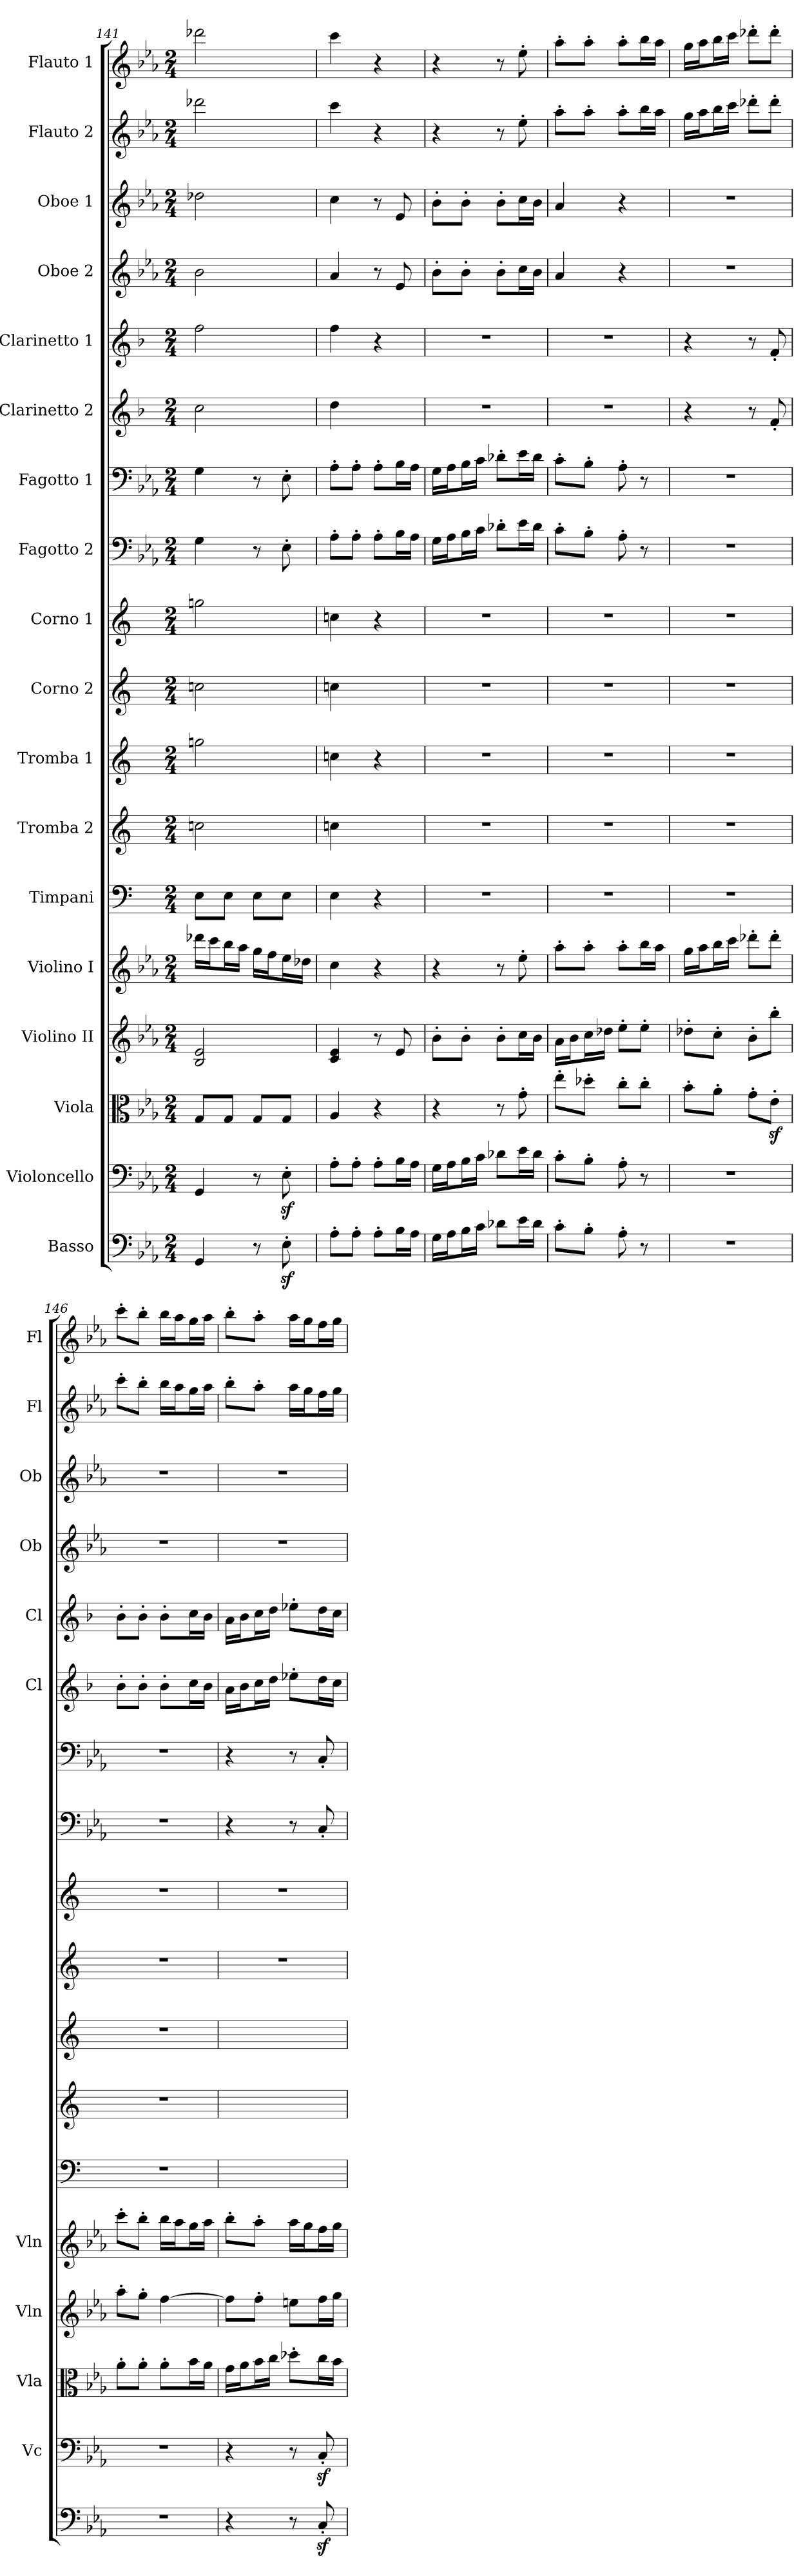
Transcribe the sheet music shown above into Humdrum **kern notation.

**kern	**kern	**kern	**kern	**kern	**kern	**kern	**kern	**kern	**kern	**kern	**kern	**kern	**kern	**kern	**kern	**kern	**kern
*part18	*part17	*part16	*part15	*part14	*part13	*part12	*part11	*part10	*part9	*part8	*part7	*part6	*part5	*part4	*part3	*part2	*part1
*staff18	*staff17	*staff16	*staff15	*staff14	*staff13	*staff12	*staff11	*staff10	*staff9	*staff8	*staff7	*staff6	*staff5	*staff4	*staff3	*staff2	*staff1
*I"Basso	*I"Violoncello	*I"Viola	*I"Violino II	*I"Violino I	*I"Timpani	*I"Tromba 2	*I"Tromba 1	*I"Corno 2	*I"Corno 1	*I"Fagotto 2	*I"Fagotto 1	*I"Clarinetto 2	*I"Clarinetto 1	*I"Oboe 2	*I"Oboe 1	*I"Flauto 2	*I"Flauto 1
*	*I'Vc	*I'Vla	*I'Vln	*I'Vln	*	*	*	*	*	*	*	*I'Cl	*I'Cl	*I'Ob	*I'Ob	*I'Fl	*I'Fl
*clefF4	*clefF4	*clefC3	*clefG2	*clefG2	*clefF4	*clefG2	*clefG2	*clefG2	*clefG2	*clefF4	*clefF4	*clefG2	*clefG2	*clefG2	*clefG2	*clefG2	*clefG2
*ITrd7c12	*	*	*	*	*	*ITrd-2c-3	*ITrd-2c-3	*ITrd5c9	*ITrd5c9	*	*	*ITrd1c2	*ITrd1c2	*	*	*	*
*k[b-e-a-]	*k[b-e-a-]	*k[b-e-a-]	*k[b-e-a-]	*k[b-e-a-]	*	*	*	*	*	*k[b-e-a-]	*k[b-e-a-]	*k[b-e-a-]	*k[b-e-a-]	*k[b-e-a-]	*k[b-e-a-]	*k[b-e-a-]	*k[b-e-a-]
*M2/4	*M2/4	*M2/4	*M2/4	*M2/4	*M2/4	*M2/4	*M2/4	*M2/4	*M2/4	*M2/4	*M2/4	*M2/4	*M2/4	*M2/4	*M2/4	*M2/4	*M2/4
=141	=141	=141	=141	=141	=141	=141	=141	=141	=141	=141	=141	=141	=141	=141	=141	=141	=141
4GGG	4GG	8G/L	2B- 2e-	16ddd-X\LL	8E\L	2ee-X	2bb-X	2e-X	2b-X	4G	4G	2b-	2ee-	2b-	2dd-X	2ddd-X	2ddd-X
.	.	.	.	16ccc\J	.	.	.	.	.	.	.	.	.	.	.	.	.
.	.	8G/J	.	16bb-\L	8E\J	.	.	.	.	.	.	.	.	.	.	.	.
.	.	.	.	16aa-\JJ	.	.	.	.	.	.	.	.	.	.	.	.	.
8r	8r	8G/L	.	16gg\LL	8E\L	.	.	.	.	8r	8r	.	.	.	.	.	.
.	.	.	.	16ff\J	.	.	.	.	.	.	.	.	.	.	.	.	.
8EE-z'	8E-z'	8G/J	.	16ee-\L	8E\J	.	.	.	.	8E-'	8E-'	.	.	.	.	.	.
.	.	.	.	16dd-X\JJ	.	.	.	.	.	.	.	.	.	.	.	.	.
=142	=142	=142	=142	=142	=142	=142	=142	=142	=142	=142	=142	=142	=142	=142	=142	=142	=142
8AA-'\L	8A-'\L	4A-	4c 4e-	4cc	4E	4ee-X	4ee-X	4e-X	4e-X	8A-'\L	8A-'\L	4cc	4ee-	4a-	4cc	4ccc	4ccc
8AA-'\J	8A-'\J	.	.	.	.	.	.	.	.	8A-'\J	8A-'\J	.	.	.	.	.	.
8AA-'\L	8A-'\L	4r	8r	4r	4r	4ryy	4r	4ryy	4r	8A-'\L	8A-'\L	4ryy	4r	8r	8r	4r	4r
16BB-\L	16B-\L	.	8e-	.	.	.	.	.	.	16B-\L	16B-\L	.	.	8e-	8e-	.	.
16AA-\JJ	16A-\JJ	.	.	.	.	.	.	.	.	16A-\JJ	16A-\JJ	.	.	.	.	.	.
=143	=143	=143	=143	=143	=143	=143	=143	=143	=143	=143	=143	=143	=143	=143	=143	=143	=143
16GG\LL	16G\LL	4r	8b-'\L	4r	2r	2r	2r	2r	2r	16G\LL	16G\LL	2r	2r	8b-'\L	8b-'\L	4r	4r
16AA-\J	16A-\J	.	.	.	.	.	.	.	.	16A-\J	16A-\J	.	.	.	.	.	.
16BB-\L	16B-\L	.	8b-'\J	.	.	.	.	.	.	16B-\L	16B-\L	.	.	8b-'\J	8b-'\J	.	.
16C\JJ	16c\JJ	.	.	.	.	.	.	.	.	16c\JJ	16c\JJ	.	.	.	.	.	.
8D-X\L	8d-X\L	8r	8b-'\L	8r	.	.	.	.	.	8d-X'\L	8d-X'\L	.	.	8b-'\L	8b-'\L	8r	8r
16E-\L	16e-\L	8g'	16cc\L	8ee-'	.	.	.	.	.	16e-\L	16e-\L	.	.	16cc\L	16cc\L	8ee-'	8ee-'
16D-\JJ	16d-\JJ	.	16b-\JJ	.	.	.	.	.	.	16d-\JJ	16d-\JJ	.	.	16b-\JJ	16b-\JJ	.	.
=144	=144	=144	=144	=144	=144	=144	=144	=144	=144	=144	=144	=144	=144	=144	=144	=144	=144
8C'\L	8c'\L	8ee-'\L	16a-\LL	8aa-'\L	2r	2r	2r	2r	2r	8c'\L	8c'\L	2r	2r	4a-	4a-	8aa-'\L	8aa-'\L
.	.	.	16b-\J	.	.	.	.	.	.	.	.	.	.	.	.	.	.
8BB-'\J	8B-'\J	8dd-X'\J	16cc\L	8aa-'\J	.	.	.	.	.	8B-'\J	8B-'\J	.	.	.	.	8aa-'\J	8aa-'\J
.	.	.	16dd-X\JJ	.	.	.	.	.	.	.	.	.	.	.	.	.	.
8AA-'	8A-'	8cc'\L	8ee-'\L	8aa-'\L	.	.	.	.	.	8A-'	8A-'	.	.	4r	4r	8aa-'\L	8aa-'\L
8r	8r	8cc'\J	8ee-'\J	16bb-\L	.	.	.	.	.	8r	8r	.	.	.	.	16bb-\L	16bb-\L
.	.	.	.	16aa-\JJ	.	.	.	.	.	.	.	.	.	.	.	16aa-\JJ	16aa-\JJ
=145	=145	=145	=145	=145	=145	=145	=145	=145	=145	=145	=145	=145	=145	=145	=145	=145	=145
2r	2r	8b-'\L	8dd-X'\L	16gg\LL	2r	2r	2r	2r	2r	2r	2r	4r	4r	2r	2r	16gg\LL	16gg\LL
.	.	.	.	16aa-\J	.	.	.	.	.	.	.	.	.	.	.	16aa-\J	16aa-\J
.	.	8a-'\J	8cc'\J	16bb-\L	.	.	.	.	.	.	.	.	.	.	.	16bb-\L	16bb-\L
.	.	.	.	16ccc\JJ	.	.	.	.	.	.	.	.	.	.	.	16ccc\JJ	16ccc\JJ
.	.	8g'\L	8b-'\L	8ddd-X'\L	.	.	.	.	.	.	.	8r	8r	.	.	8ddd-X'\L	8ddd-X'\L
.	.	8e-z'\J	8bb-'\J	8ddd-'\J	.	.	.	.	.	.	.	8e-'	8e-'	.	.	8ddd-'\J	8ddd-'\J
=146	=146	=146	=146	=146	=146	=146	=146	=146	=146	=146	=146	=146	=146	=146	=146	=146	=146
2r	2r	8a-'\L	8aa-'\L	8ccc'\L	2r	2r	2r	2r	2r	2r	2r	8a-'\L	8a-'\L	2r	2r	8ccc'\L	8ccc'\L
.	.	8a-'\J	8gg'\J	8bb-'\J	.	.	.	.	.	.	.	8a-'\J	8a-'\J	.	.	8bb-'\J	8bb-'\J
.	.	8a-'\L	[4ff	16bb-\LL	.	.	.	.	.	.	.	8a-'\L	8a-'\L	.	.	16bb-\LL	16bb-\LL
.	.	.	.	16aa-\J	.	.	.	.	.	.	.	.	.	.	.	16aa-\J	16aa-\J
.	.	16b-\L	.	16gg\L	.	.	.	.	.	.	.	16b-\L	16b-\L	.	.	16gg\L	16gg\L
.	.	16a-\JJ	.	16aa-\JJ	.	.	.	.	.	.	.	16a-\JJ	16a-\JJ	.	.	16aa-\JJ	16aa-\JJ
=147	=147	=147	=147	=147	=147	=147	=147	=147	=147	=147	=147	=147	=147	=147	=147	=147	=147
4r	4r	16g\LL	8ff\L]	8bb-'\L	2ryy	2ryy	2ryy	2r	2r	4r	4r	16g\LL	16g\LL	2r	2r	8bb-'\L	8bb-'\L
.	.	16a-\J	.	.	.	.	.	.	.	.	.	16a-\J	16a-\J	.	.	.	.
.	.	16b-\L	8ff'\J	8aa-'\J	.	.	.	.	.	.	.	16b-\L	16b-\L	.	.	8aa-'\J	8aa-'\J
.	.	16cc\JJ	.	.	.	.	.	.	.	.	.	16cc\JJ	16cc\JJ	.	.	.	.
8r	8r	8dd-X'\L	8een\L	16aa-\LL	.	.	.	.	.	8r	8r	8dd-X'\L	8dd-X'\L	.	.	16aa-\LL	16aa-\LL
.	.	.	.	16gg\J	.	.	.	.	.	.	.	.	.	.	.	16gg\J	16gg\J
8CCz'	8Cz'	16cc\L	16ff\L	16ff\L	.	.	.	.	.	8C'	8C'	16cc\L	16cc\L	.	.	16ff\L	16ff\L
.	.	16b-\JJ	16gg\JJ	16gg\JJ	.	.	.	.	.	.	.	16b-\JJ	16b-\JJ	.	.	16gg\JJ	16gg\JJ
=	=	=	=	=	=	=	=	=	=	=	=	=	=	=	=	=	=
*-	*-	*-	*-	*-	*-	*-	*-	*-	*-	*-	*-	*-	*-	*-	*-	*-	*-
